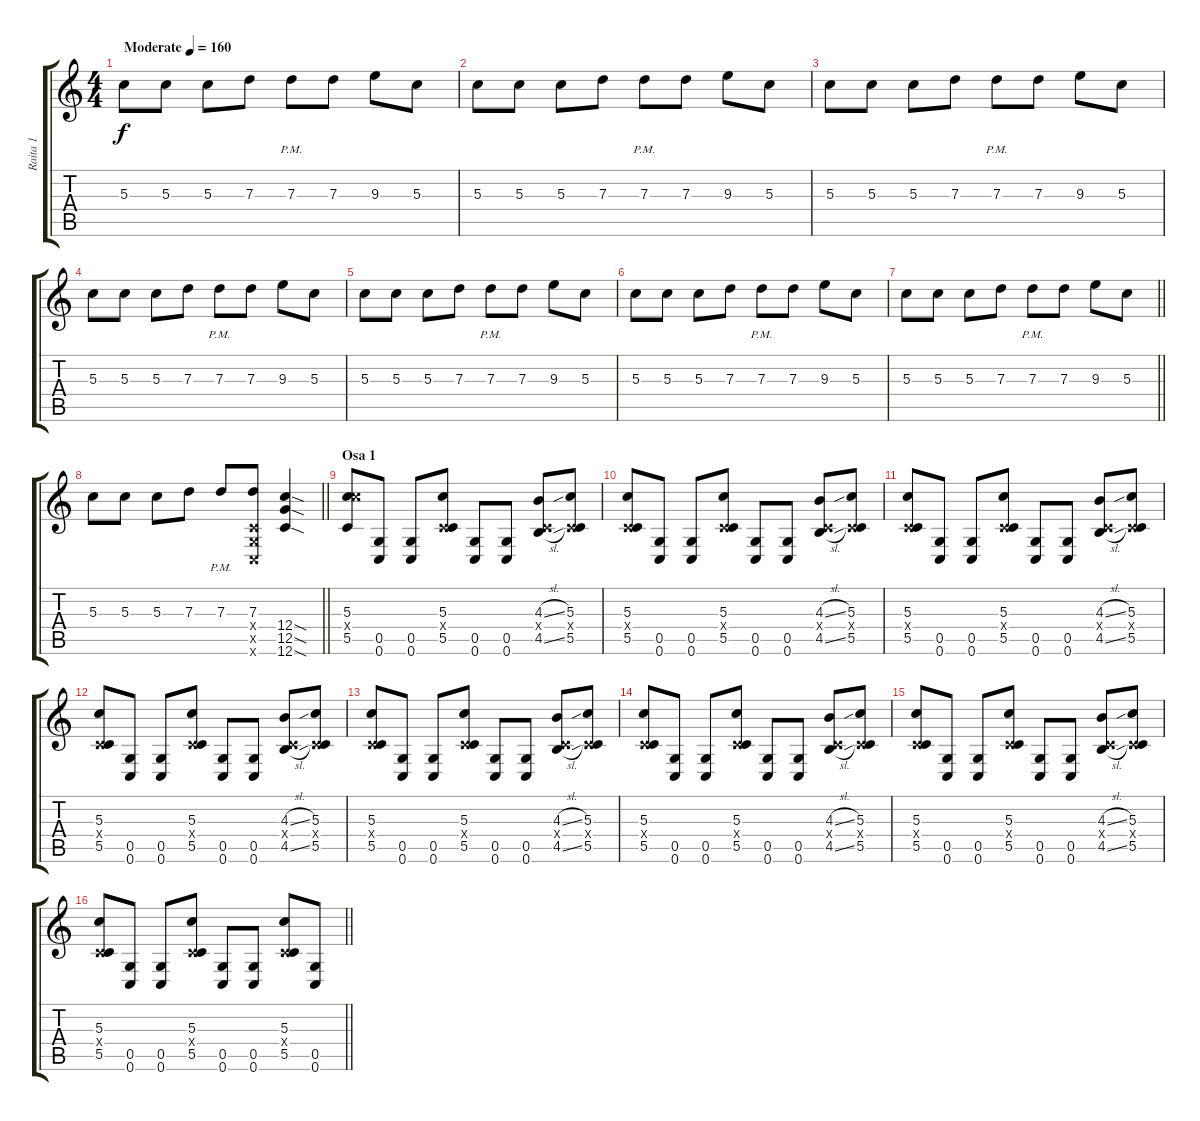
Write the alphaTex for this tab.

\track ("Raita 1" "Raita 1") {instrument distortionguitar}
\staff {score tabs}
\tuning (E4 C4 G3 C3 G2 C2) {hide}
\ts (4 4)
\tempo (160 "Moderate")
\clef g2
\ks c
5.3.8{dy f instrument distortionguitar} 5.3.8 5.3.8 7.3.8 7.3{pm}.8 7.3.8 9.3.8 5.3.8 |
5.3.8 5.3.8 5.3.8 7.3.8 7.3{pm}.8 7.3.8 9.3.8 5.3.8 |
5.3.8 5.3.8 5.3.8 7.3.8 7.3{pm}.8 7.3.8 9.3.8 5.3.8 |
5.3.8 5.3.8 5.3.8 7.3.8 7.3{pm}.8 7.3.8 9.3.8 5.3.8 |
5.3.8 5.3.8 5.3.8 7.3.8 7.3{pm}.8 7.3.8 9.3.8 5.3.8 |
5.3.8 5.3.8 5.3.8 7.3.8 7.3{pm}.8 7.3.8 9.3.8 5.3.8 |
\barLineRight lightlight
5.3.8 5.3.8 5.3.8 7.3.8 7.3{pm}.8 7.3.8 9.3.8 5.3.8 |
\barLineRight lightlight
5.3.8 5.3.8 5.3.8 7.3.8 7.3{pm}.8 (7.3 0.4{x} 0.5{x} 0.6{x}).8 (12.4{sod} 12.5{sod} 12.6{sod}).4 |
\section ("" "Osa 1")
(5.3 12.4{x} 5.5).8 (0.5 0.6).8 (0.5 0.6).8 (5.3 0.4{x} 5.5).8 (0.5 0.6).8 (0.5 0.6).8 (4.3{sl} 0.4{x} 4.5{sl}).8 (5.3 0.4{x} 5.5).8 |
(5.3 0.4{x} 5.5).8 (0.5 0.6).8 (0.5 0.6).8 (5.3 0.4{x} 5.5).8 (0.5 0.6).8 (0.5 0.6).8 (4.3{sl} 0.4{x} 4.5{sl}).8 (5.3 0.4{x} 5.5).8 |
(5.3 0.4{x} 5.5).8 (0.5 0.6).8 (0.5 0.6).8 (5.3 0.4{x} 5.5).8 (0.5 0.6).8 (0.5 0.6).8 (4.3{sl} 0.4{x} 4.5{sl}).8 (5.3 0.4{x} 5.5).8 |
(5.3 0.4{x} 5.5).8 (0.5 0.6).8 (0.5 0.6).8 (5.3 0.4{x} 5.5).8 (0.5 0.6).8 (0.5 0.6).8 (4.3{sl} 0.4{x} 4.5{sl}).8 (5.3 0.4{x} 5.5).8 |
(5.3 0.4{x} 5.5).8 (0.5 0.6).8 (0.5 0.6).8 (5.3 0.4{x} 5.5).8 (0.5 0.6).8 (0.5 0.6).8 (4.3{sl} 0.4{x} 4.5{sl}).8 (5.3 0.4{x} 5.5).8 |
(5.3 0.4{x} 5.5).8 (0.5 0.6).8 (0.5 0.6).8 (5.3 0.4{x} 5.5).8 (0.5 0.6).8 (0.5 0.6).8 (4.3{sl} 0.4{x} 4.5{sl}).8 (5.3 0.4{x} 5.5).8 |
(5.3 0.4{x} 5.5).8 (0.5 0.6).8 (0.5 0.6).8 (5.3 0.4{x} 5.5).8 (0.5 0.6).8 (0.5 0.6).8 (4.3{sl} 0.4{x} 4.5{sl}).8 (5.3 0.4{x} 5.5).8 |
\barLineRight lightlight
(5.3 0.4{x} 5.5).8 (0.5 0.6).8 (0.5 0.6).8 (5.3 0.4{x} 5.5).8 (0.5 0.6).8 (0.5 0.6).8 (5.3 0.4{x} 5.5).8 (0.5 0.6).8
